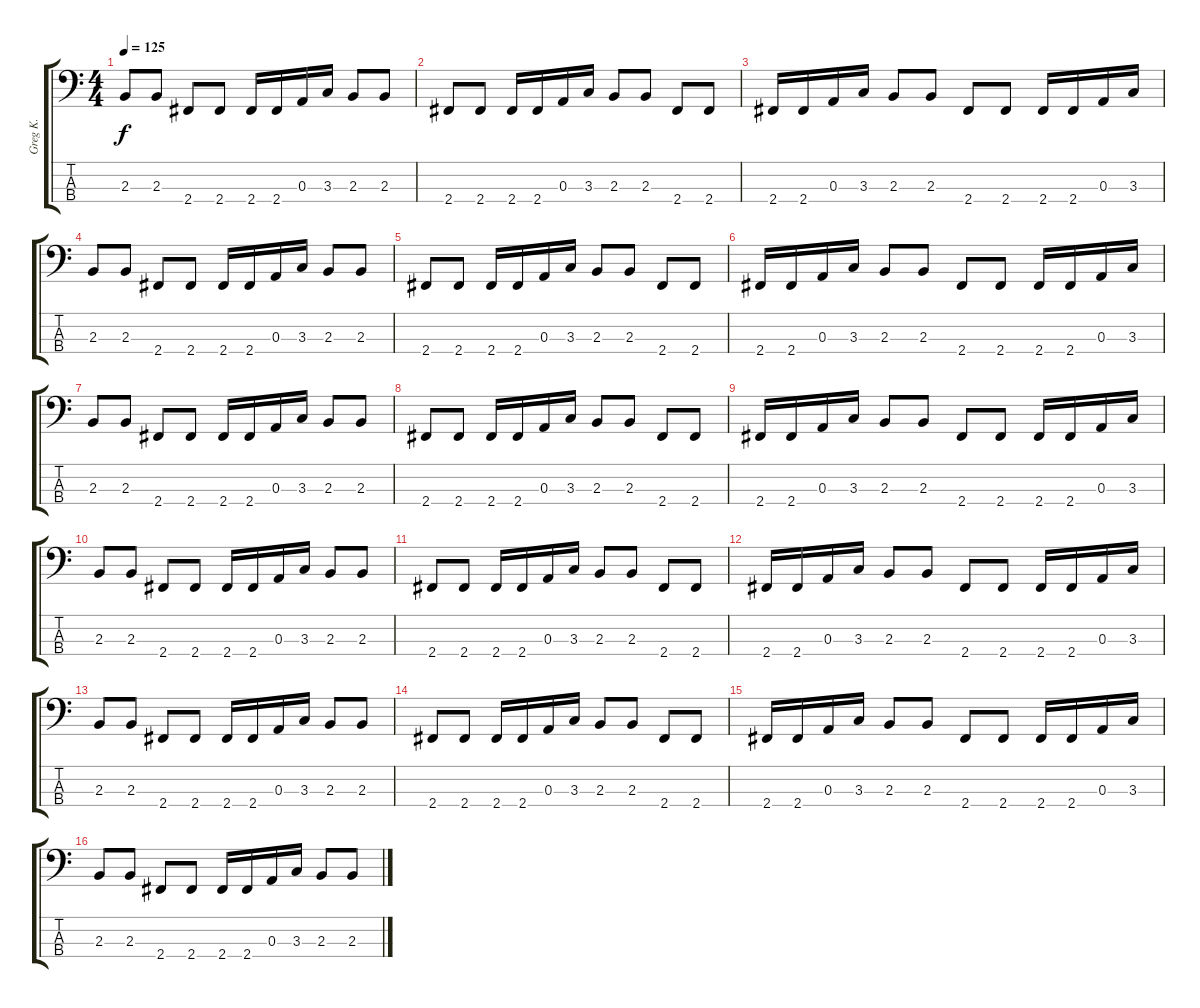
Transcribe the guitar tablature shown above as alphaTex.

\track ("Greg K." "Greg K.") {instrument electricbasspick}
\staff {score tabs}
\tuning (G2 D2 A1 E1) {hide}
\ts (4 4)
\tempo 125
\clef f4
\ks c
2.3.8{dy f} 2.3.8 2.4.8 2.4.8 2.4.16 2.4.16 0.3.16 3.3.16 2.3.8 2.3.8 |
2.4.8 2.4.8 2.4.16 2.4.16 0.3.16 3.3.16 2.3.8 2.3.8 2.4.8 2.4.8 |
2.4.16 2.4.16 0.3.16 3.3.16 2.3.8 2.3.8 2.4.8 2.4.8 2.4.16 2.4.16 0.3.16 3.3.16 |
2.3.8 2.3.8 2.4.8 2.4.8 2.4.16 2.4.16 0.3.16 3.3.16 2.3.8 2.3.8 |
2.4.8 2.4.8 2.4.16 2.4.16 0.3.16 3.3.16 2.3.8 2.3.8 2.4.8 2.4.8 |
2.4.16 2.4.16 0.3.16 3.3.16 2.3.8 2.3.8 2.4.8 2.4.8 2.4.16 2.4.16 0.3.16 3.3.16 |
2.3.8 2.3.8 2.4.8 2.4.8 2.4.16 2.4.16 0.3.16 3.3.16 2.3.8 2.3.8 |
2.4.8 2.4.8 2.4.16 2.4.16 0.3.16 3.3.16 2.3.8 2.3.8 2.4.8 2.4.8 |
2.4.16 2.4.16 0.3.16 3.3.16 2.3.8 2.3.8 2.4.8 2.4.8 2.4.16 2.4.16 0.3.16 3.3.16 |
2.3.8 2.3.8 2.4.8 2.4.8 2.4.16 2.4.16 0.3.16 3.3.16 2.3.8 2.3.8 |
2.4.8 2.4.8 2.4.16 2.4.16 0.3.16 3.3.16 2.3.8 2.3.8 2.4.8 2.4.8 |
2.4.16 2.4.16 0.3.16 3.3.16 2.3.8 2.3.8 2.4.8 2.4.8 2.4.16 2.4.16 0.3.16 3.3.16 |
2.3.8 2.3.8 2.4.8 2.4.8 2.4.16 2.4.16 0.3.16 3.3.16 2.3.8 2.3.8 |
2.4.8 2.4.8 2.4.16 2.4.16 0.3.16 3.3.16 2.3.8 2.3.8 2.4.8 2.4.8 |
2.4.16 2.4.16 0.3.16 3.3.16 2.3.8 2.3.8 2.4.8 2.4.8 2.4.16 2.4.16 0.3.16 3.3.16 |
2.3.8 2.3.8 2.4.8 2.4.8 2.4.16 2.4.16 0.3.16 3.3.16 2.3.8 2.3.8
